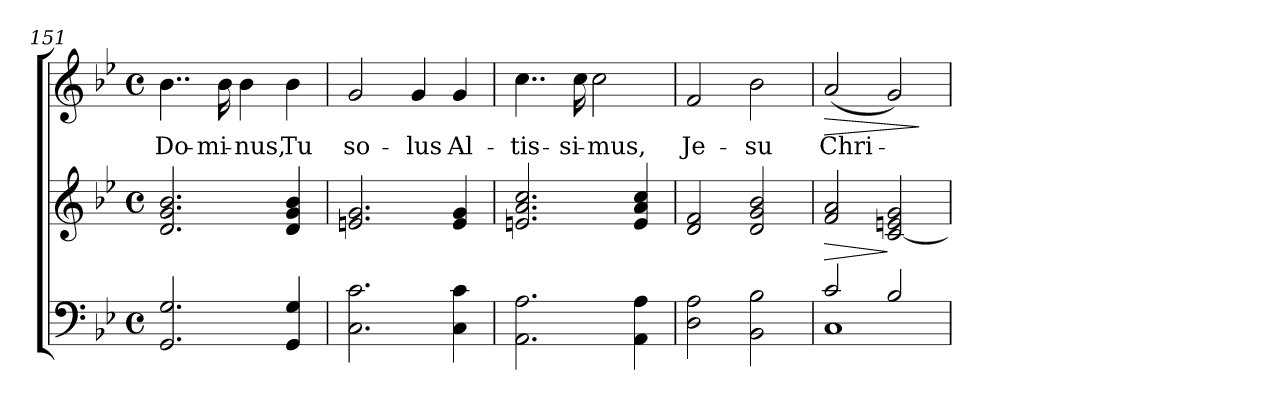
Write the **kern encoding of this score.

**kern	**kern	**dynam	**kern	**text	**dynam
*part2	*part2	*part2	*part1	*part1	*part1
*staff3	*staff2	*staff2/3	*staff1	*staff1	*staff1
*clefF4	*clefG2	*	*clefG2	*	*
*k[b-e-]	*k[b-e-]	*	*k[b-e-]	*	*
*B-:	*B-:	*	*B-:	*	*
*M4/4	*M4/4	*	*M4/4	*	*
*met(c)	*met(c)	*	*met(c)	*	*
=151	=151	=151	=151	=151	=151
!	!	!	!	!LO:LY:b	!
2.GG/ 2.G/	2.d/ 2.g/ 2.b-/	.	4..b-\	Do-	.
!	!	!	!	!LO:LY:b	!
.	.	.	16b-\	-mi-	.
!	!	!	!	!LO:LY:b	!
.	.	.	4b-\	-nus,	.
!	!	!	!	!LO:LY:b	!
4GG/ 4G/	4d/ 4g/ 4b-/	.	4b-\	Tu	.
=152	=152	=152	=152	=152	=152
!	!	!	!	!LO:LY:b	!
2.C\ 2.c\	2.en/ 2.g/	.	2g/	so-	.
!	!	!	!	!LO:LY:b	!
.	.	.	4g/	-lus	.
!	!	!	!	!LO:LY:b	!
4C\ 4c\	4e/ 4g/	.	4g/	Al-	.
=153	=153	=153	=153	=153	=153
!	!	!	!	!LO:LY:b	!
2.AA\ 2.A\	2.en/ 2.a/ 2.cc/	.	4..cc\	-tis-	.
!	!	!	!	!LO:LY:b	!
.	.	.	16cc\	-si-	.
!	!	!	!	!LO:LY:b	!
.	.	.	2cc\	-mus,	.
4AA\ 4A\	4e/ 4a/ 4cc/	.	.	.	.
=154	=154	=154	=154	=154	=154
!	!	!	!	!LO:LY:b	!
2D\ 2A\	2d/ 2f/	.	2f/	Je-	.
!	!	!	!	!LO:LY:b	!
2BB-\ 2B-\	2d/ 2g/ 2b-/	.	2b-\	-su	.
=155	=155	=155	=155	=155	=155
*^	*	*	*	*	*
!	!	!	!LO:HP:b	!	!LO:LY:b	!LO:HP:b
2c/	1C	2f/ 2a/	>	(<2a/	Chri-	>
2B-/	.	[2c/ 2en/ 2g/	]	2g/)	.	.
*v	*v	*	*	*	*	*
.	.	.	.	.	]
=	=	=	=	=	=
*-	*-	*-	*-	*-	*-
